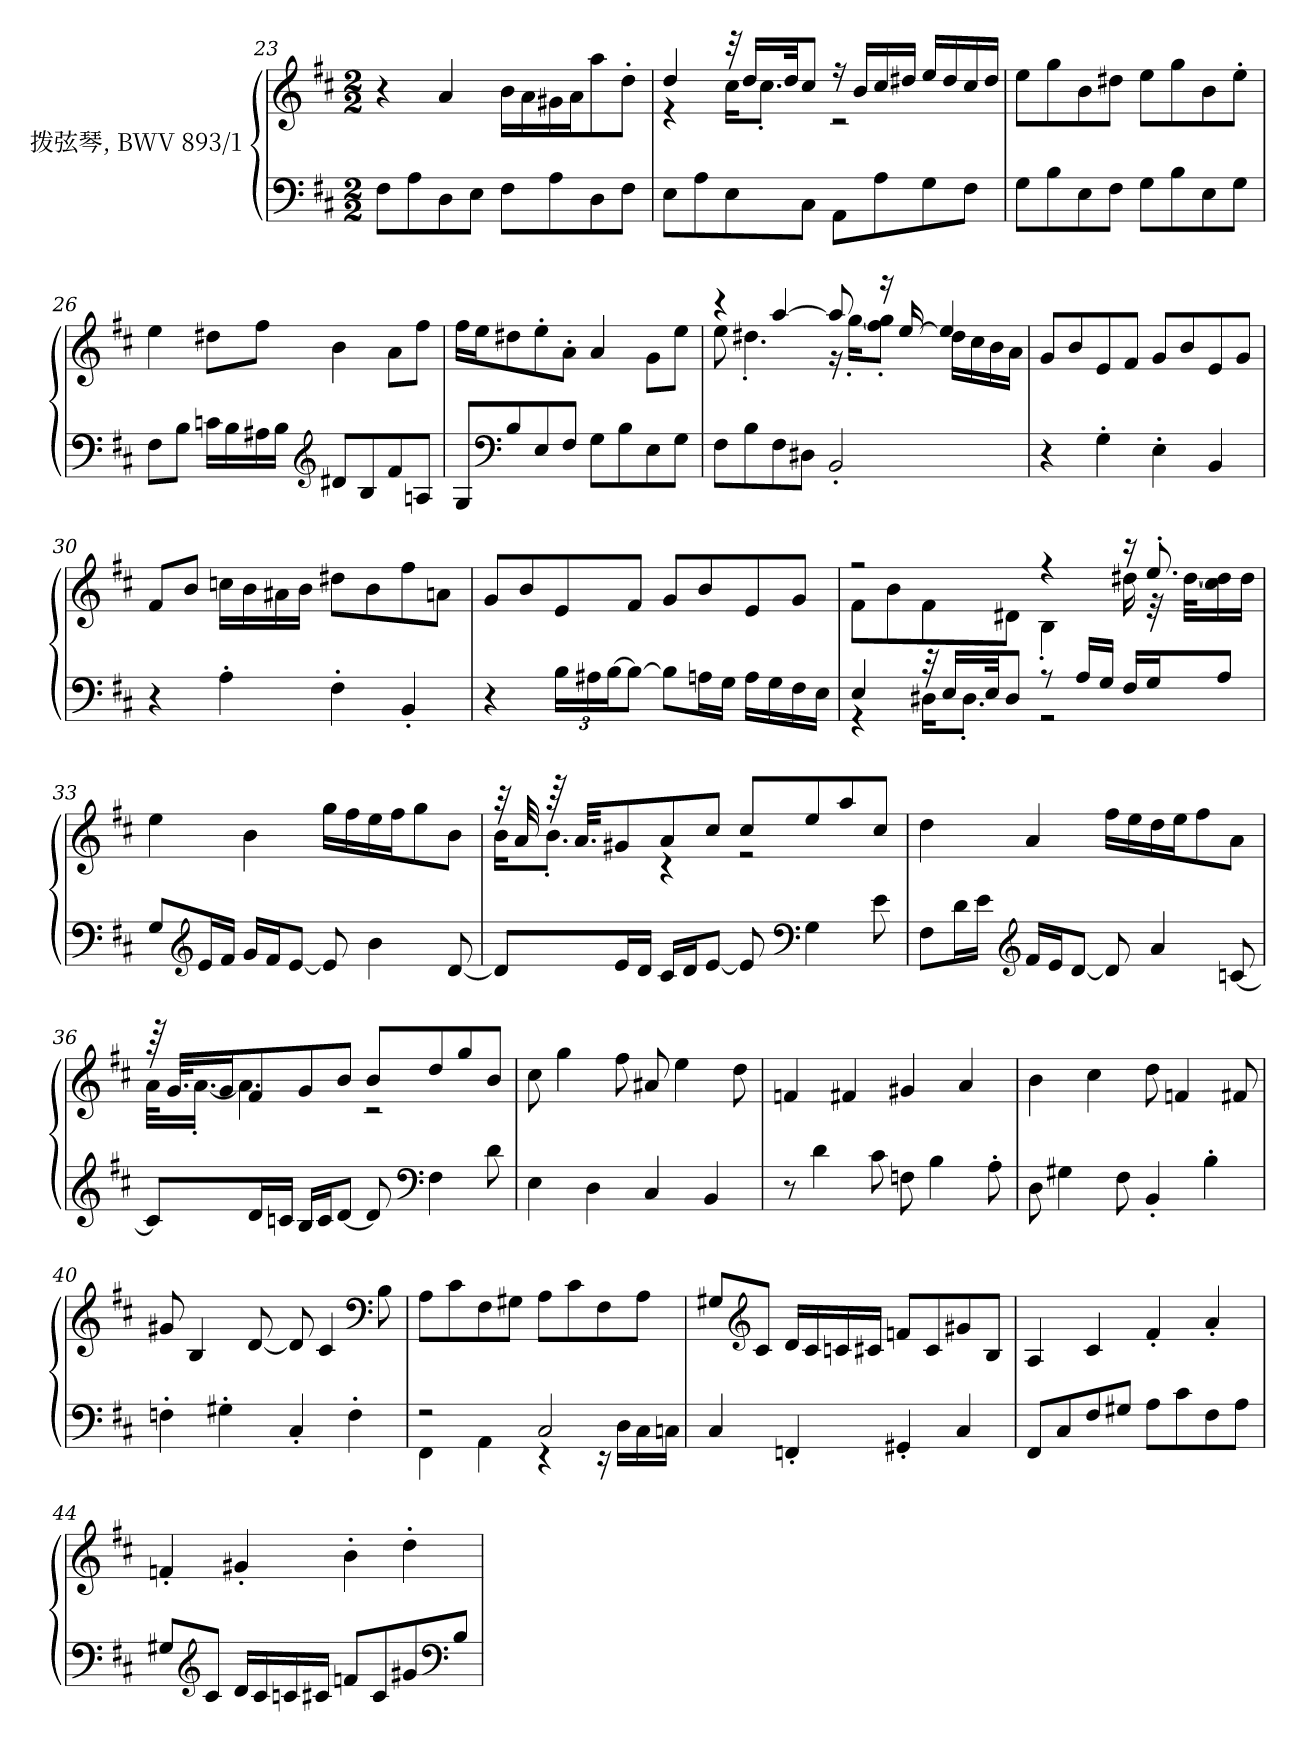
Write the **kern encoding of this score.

**kern	**kern
*part1	*part1
*staff2	*staff1
*I"拨弦琴, BWV 893/1	*
*clefF4	*clefG2
*k[f#c#]	*k[f#c#]
*M2/2	*M2/2
=23	=23
8F#\L	4r
8A\	.
8D\	4a/
8E\J	.
8F#\L	16b\LL
.	16a\
8A\	16g#X\
.	16a\J
8D\	8aa\
8F#\J	8dd'\J
=24	=24
*	*^
8E\L	4dd/	4r
8A\	.	.
8E\	32r	16cc#\KL
.	16dd/LL	.
.	.	8.cc#'\J
.	32dd/JK	.
8C#\J	8cc#/J	.
8AA\L	16r	2r
.	16b/LL	.
8A\	16cc#/	.
.	16dd#X/JJ	.
8G\	16ee/LL	.
.	16dd#/	.
8F#\J	16cc#/	.
.	16dd#/JJ	.
*	*v	*v
!!LO:LB:g=z
=25	=25
8G\L	8ee\L
8B\	8gg\
8E\	8b\
8F#\J	8dd#X\J
8G\L	8ee\L
8B\	8gg\
8E\	8b\
8G\J	8ee'\J
=26	=26
8F#\L	4ee\
8B\J	.
16cn\LL	8dd#X\L
16B\	.
16A#X\	8ff#\J
16B\JJ	.
*clefG2	*
8d#X/L	4b\
8B/	.
8f#/	8a\L
8An/J	8ff#\J
=27	=27
8G/L	16ff#\LL
.	16ee\J
*clefF4	*
8B/	8dd#X\
8E/	8ee'\
8F#/J	8a'\J
8G\L	4a/
8B\	.
8E\	8g\L
8G\J	8ee\J
!!LO:LB:g=z
=28	=28
*	*^
8F#\L	4r	8ee\
8B\	.	4.dd#X'\
8F#\	[4aa/	.
8D#X\J	.	.
2BB'/	8aa/]	16r
.	.	[16gg'\KL
.	16r	8ff#\' 8gg\]'J
.	[16ee/	.
.	4ee/]	16dd#\LL
.	.	16cc#\
.	.	16b\
.	.	16a\JJ
*	*v	*v
=29	=29
4r	8g/L
.	8b/
4G'\	8e/
.	8f#/J
4E'\	8g/L
.	8b/
4BB/	8e/
.	8g/J
=30	=30
4r	8f#/L
.	8b/J
4A'\	16ccn\LL
.	16b\
.	16a#X\
.	16b\JJ
4F#'\	8dd#X\L
.	8b\
4BB'/	8ff#\
.	8an\J
!!LO:LB:g=z
=31	=31
4r	8g/L
.	8b/
*Xbrackettup	*
24B\LL	8e/
24A#X\	.
[24B\J	.
8B\J_	8f#/J
8B\L]	8g/L
16An\L	8b/
16G\JJ	.
16A\LL	8e/
16G\	.
16F#\	8g/J
16E\JJ	.
=32	=32
*^	*^
4E/	4r	2r	8f#\L
.	.	.	8b\
32r	16D#X\KL	.	8f#\
16E/LL	.	.	.
.	8.D#'\J	.	.
32E/JK	.	.	.
8D#/J	.	.	8d#X\J
8r	2r	4r	4B'\
16A/LL	.	.	.
16G/JJ	.	.	.
16F#/LL	.	16r	16dd#X\
16G/J	.	8.ee'/	32r
.	.	.	[32dd#\KLL
8A/J	.	.	16cc#\ 16dd#\]
.	.	.	16dd#\JJ
*v	*v	*	*
*	*v	*v
!!LO:LB:g=z
=33	=33
8G/L	4ee\
*clefG2	*
16e/L	.
16f#/JJ	.
16g/LL	4b\
16f#/J	.
[8e/J	.
8e/]	16gg\LL
.	16ff#\
4b\	16ee\
.	16ff#\J
.	8gg\
[8d/	8b\J
=34	=34
*	*^
8d/L]	32r	16b\KL
.	32a/	.
.	64r	8.b'\J
.	32.a/KKL	.
16e/L	8g#X/	.
16d/JJ	.	.
16c#/LL	8a/	4r
16d/J	.	.
[8e/J	8cc#/J	.
8e/]	8cc#/L	2r
*clefF4	*	*
4G\	8ee/	.
.	8aa/	.
8e\	8cc#/J	.
*	*v	*v
!!LO:LB:g=z
=35	=35
8F#\L	4dd\
16d\L	.
16e\JJ	.
*clefG2	*
16f#/LL	4a/
16e/J	.
[8d/J	.
8d/]	16ff#\LL
.	16ee\
4a/	16dd\
.	16ee\J
.	8ff#\
[8cn/	8a\J
=36	=36
*	*^
8c/L]	64r	32a\KLL
.	32.g/KLL	.
.	.	[16.a'\JJ
.	16g/J	.
16d/L	8f#/	4.a\]
16cn/JJ	.	.
16B/LL	8g/	.
16c/J	.	.
[8d/J	8b/J	.
8d/]	8b/L	2r
*clefF4	*	*
4F#\	8dd/	.
.	8gg/	.
8d\	8b/J	.
*	*v	*v
=37	=37
4E\	8cc#\
.	4gg\
4D\	.
.	8ff#\
4C#/	8a#X/
.	4ee\
4BB/	.
.	8dd\
!!LO:PB:g=z
=38	=38
8r	4fn/
4d\	.
.	4f#X/
8c#\	.
8Fn\	4g#X/
4B\	.
.	4a/
8A'\	.
=39	=39
8D\	4b\
4G#X\	.
.	4cc#\
8F#\	.
4BB'/	8dd\
.	4fn/
4B'\	.
.	8f#X/
=40	=40
4Fn'\	8g#X/
.	4B/
4G#X'\	.
.	[8d/
4C#'/	8d/]
.	4c#/
4F'\	.
*	*clefF4
.	8B\
=41	=41
*^	*
2r	4FF#\	8A\L
.	.	8c#\
.	4AA\	8F#\
.	.	8G#X\J
2C#/	4r	8A\L
.	.	8c#\
.	16r	8F#\
.	16D\LL	.
.	16C#\	8A\J
.	16Cn\JJ	.
*v	*v	*
!!LO:LB:g=z
=42	=42
4C#/	8G#X/L
*	*clefG2
.	8c#/J
4FFn'/	16d/LL
.	16c#/
.	16cn/
.	16c#X/JJ
4GG#X'/	8fn/L
.	8c#/
4C#/	8g#X/
.	8B/J
=43	=43
8FF#/L	4A/
8C#/	.
8F#/	4c#/
8G#X/J	.
8A\L	4f#'/
8c#\	.
8F#\	4a'/
8A\J	.
=44	=44
8G#X/L	4fn'/
*clefG2	*
8c#/J	.
16d/LL	4g#X'/
16c#/	.
16cn/	.
16c#X/JJ	.
8fn/L	4b'\
8c#/	.
8g#X/	4dd'\
*clefF4	*
8B/J	.
=	=
*-	*-
